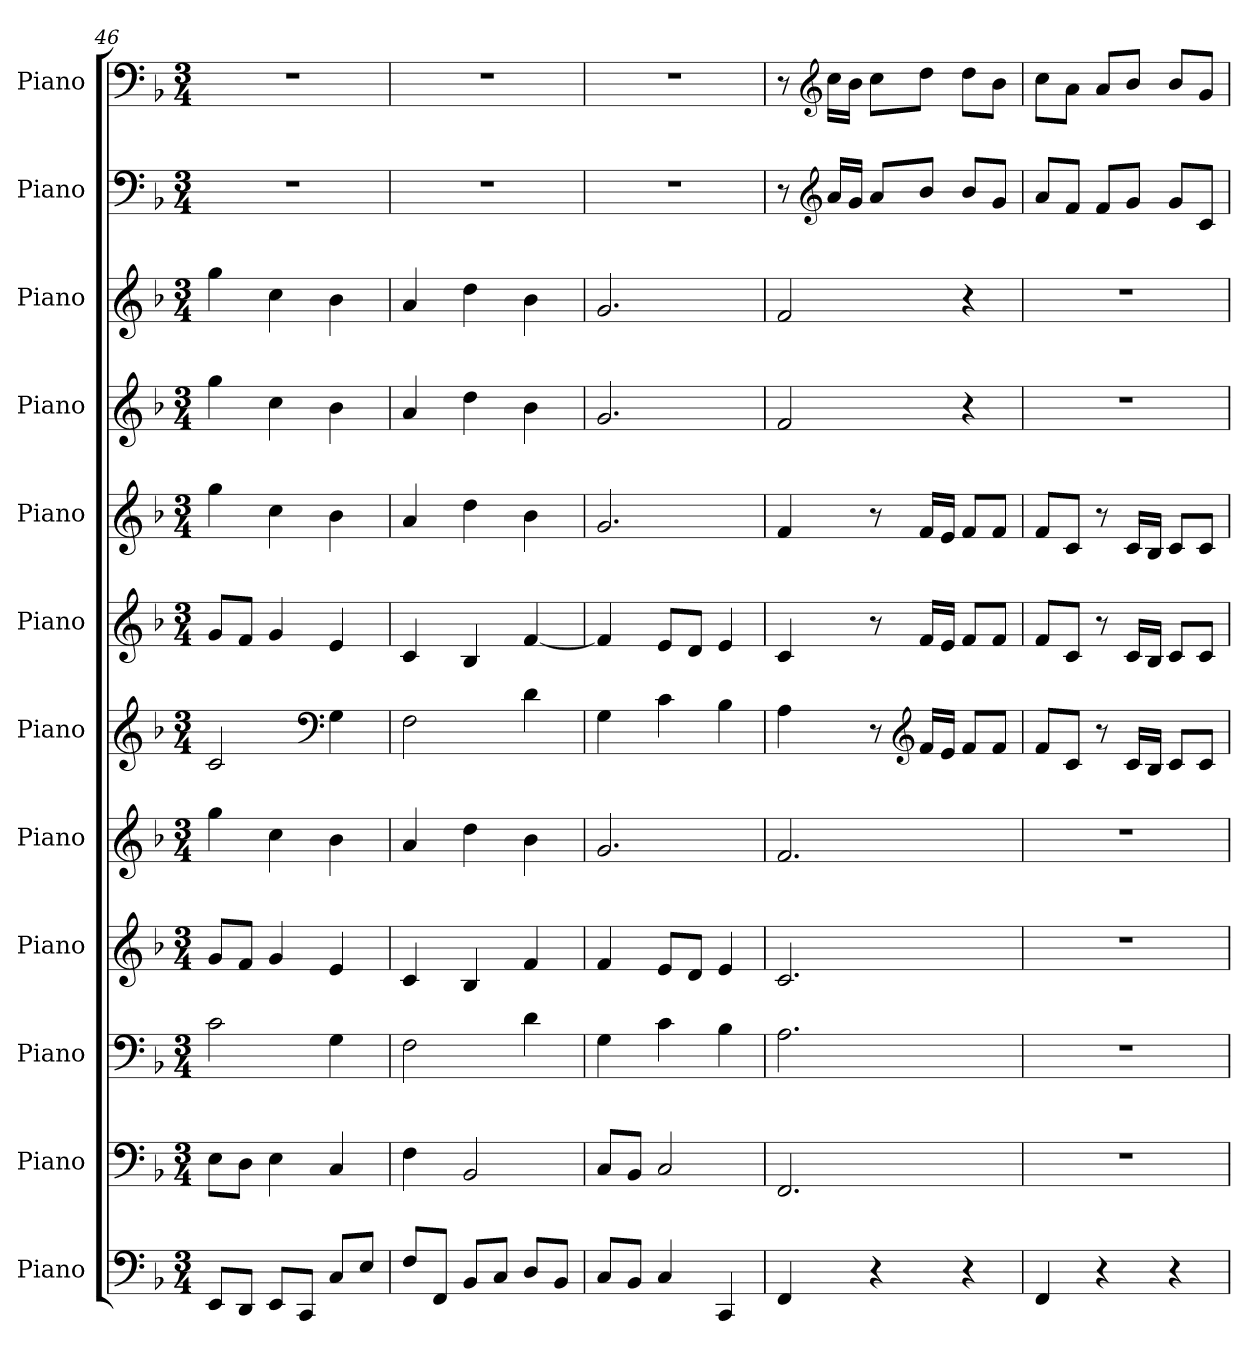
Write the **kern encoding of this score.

**kern	**kern	**kern	**kern	**kern	**kern	**kern	**kern	**kern	**kern	**kern	**kern
*part12	*part11	*part10	*part9	*part8	*part7	*part6	*part5	*part4	*part3	*part2	*part1
*staff12	*staff11	*staff10	*staff9	*staff8	*staff7	*staff6	*staff5	*staff4	*staff3	*staff2	*staff1
*I"Piano	*I"Piano	*I"Piano	*I"Piano	*I"Piano	*I"Piano	*I"Piano	*I"Piano	*I"Piano	*I"Piano	*I"Piano	*I"Piano
*I'Pno.	*I'Pno.	*I'Pno.	*I'Pno.	*I'Pno.	*I'Pno.	*I'Pno.	*I'Pno.	*I'Pno.	*I'Pno.	*I'Pno.	*I'Pno.
*clefF4	*clefF4	*clefF4	*clefG2	*clefG2	*clefG2	*clefG2	*clefG2	*clefG2	*clefG2	*clefF4	*clefF4
*k[b-]	*k[b-]	*k[b-]	*k[b-]	*k[b-]	*k[b-]	*k[b-]	*k[b-]	*k[b-]	*k[b-]	*k[b-]	*k[b-]
*M3/4	*M3/4	*M3/4	*M3/4	*M3/4	*M3/4	*M3/4	*M3/4	*M3/4	*M3/4	*M3/4	*M3/4
=46	=46	=46	=46	=46	=46	=46	=46	=46	=46	=46	=46
8EE/L	8E\L	2c\	8g/L	4gg\	2c/	8g/L	4gg\	4gg\	4gg\	2.r	2.r
8DD/J	8D\J	.	8f/J	.	.	8f/J	.	.	.	.	.
8EE/L	4E\	.	4g/	4cc\	.	4g/	4cc\	4cc\	4cc\	.	.
8CC/J	.	.	.	.	.	.	.	.	.	.	.
*	*	*	*	*	*clefF4	*	*	*	*	*	*
8C/L	4C/	4G\	4e/	4b-\	4G\	4e/	4b-\	4b-\	4b-\	.	.
8E/J	.	.	.	.	.	.	.	.	.	.	.
=47	=47	=47	=47	=47	=47	=47	=47	=47	=47	=47	=47
8F/L	4F\	2F\	4c/	4a/	2F\	4c/	4a/	4a/	4a/	2.r	2.r
8FF/J	.	.	.	.	.	.	.	.	.	.	.
8BB-/L	2BB-/	.	4B-/	4dd\	.	4B-/	4dd\	4dd\	4dd\	.	.
8C/J	.	.	.	.	.	.	.	.	.	.	.
8D/L	.	4d\	4f/	4b-\	4d\	[4f/	4b-\	4b-\	4b-\	.	.
8BB-/J	.	.	.	.	.	.	.	.	.	.	.
!!LO:PB:g=z
=48	=48	=48	=48	=48	=48	=48	=48	=48	=48	=48	=48
8C/L	8C/L	4G\	4f/	2.g/	4G\	4f/]	2.g/	2.g/	2.g/	2.r	2.r
8BB-/J	8BB-/J	.	.	.	.	.	.	.	.	.	.
4C/	2C/	4c\	8e/L	.	4c\	8e/L	.	.	.	.	.
.	.	.	8d/J	.	.	8d/J	.	.	.	.	.
4CC/	.	4B-\	4e/	.	4B-\	4e/	.	.	.	.	.
=49	=49	=49	=49	=49	=49	=49	=49	=49	=49	=49	=49
4FF/	2.FF/	2.A\	2.c/	2.f/	4A\	4c/	4f/	2f/	2f/	8r	8r
*	*	*	*	*	*	*	*	*	*	*clefG2	*clefG2
.	.	.	.	.	.	.	.	.	.	16a/LL	16cc\LL
.	.	.	.	.	.	.	.	.	.	16g/JJ	16b-\JJ
4r	.	.	.	.	8r	8r	8r	.	.	8a/L	8cc\L
*	*	*	*	*	*clefG2	*	*	*	*	*	*
.	.	.	.	.	16f/LL	16f/LL	16f/LL	.	.	8b-/J	8dd\J
.	.	.	.	.	16e/JJ	16e/JJ	16e/JJ	.	.	.	.
4r	.	.	.	.	8f/L	8f/L	8f/L	4r	4r	8b-/L	8dd\L
.	.	.	.	.	8f/J	8f/J	8f/J	.	.	8g/J	8b-\J
=50	=50	=50	=50	=50	=50	=50	=50	=50	=50	=50	=50
4FF/	2.r	2.r	2.r	2.r	8f/L	8f/L	8f/L	2.r	2.r	8a/L	8cc\L
.	.	.	.	.	8c/J	8c/J	8c/J	.	.	8f/J	8a\J
4r	.	.	.	.	8r	8r	8r	.	.	8f/L	8a/L
.	.	.	.	.	16c/LL	16c/LL	16c/LL	.	.	8g/J	8b-/J
.	.	.	.	.	16B-/JJ	16B-/JJ	16B-/JJ	.	.	.	.
4r	.	.	.	.	8c/L	8c/L	8c/L	.	.	8g/L	8b-/L
.	.	.	.	.	8c/J	8c/J	8c/J	.	.	8c/J	8g/J
=	=	=	=	=	=	=	=	=	=	=	=
*-	*-	*-	*-	*-	*-	*-	*-	*-	*-	*-	*-
